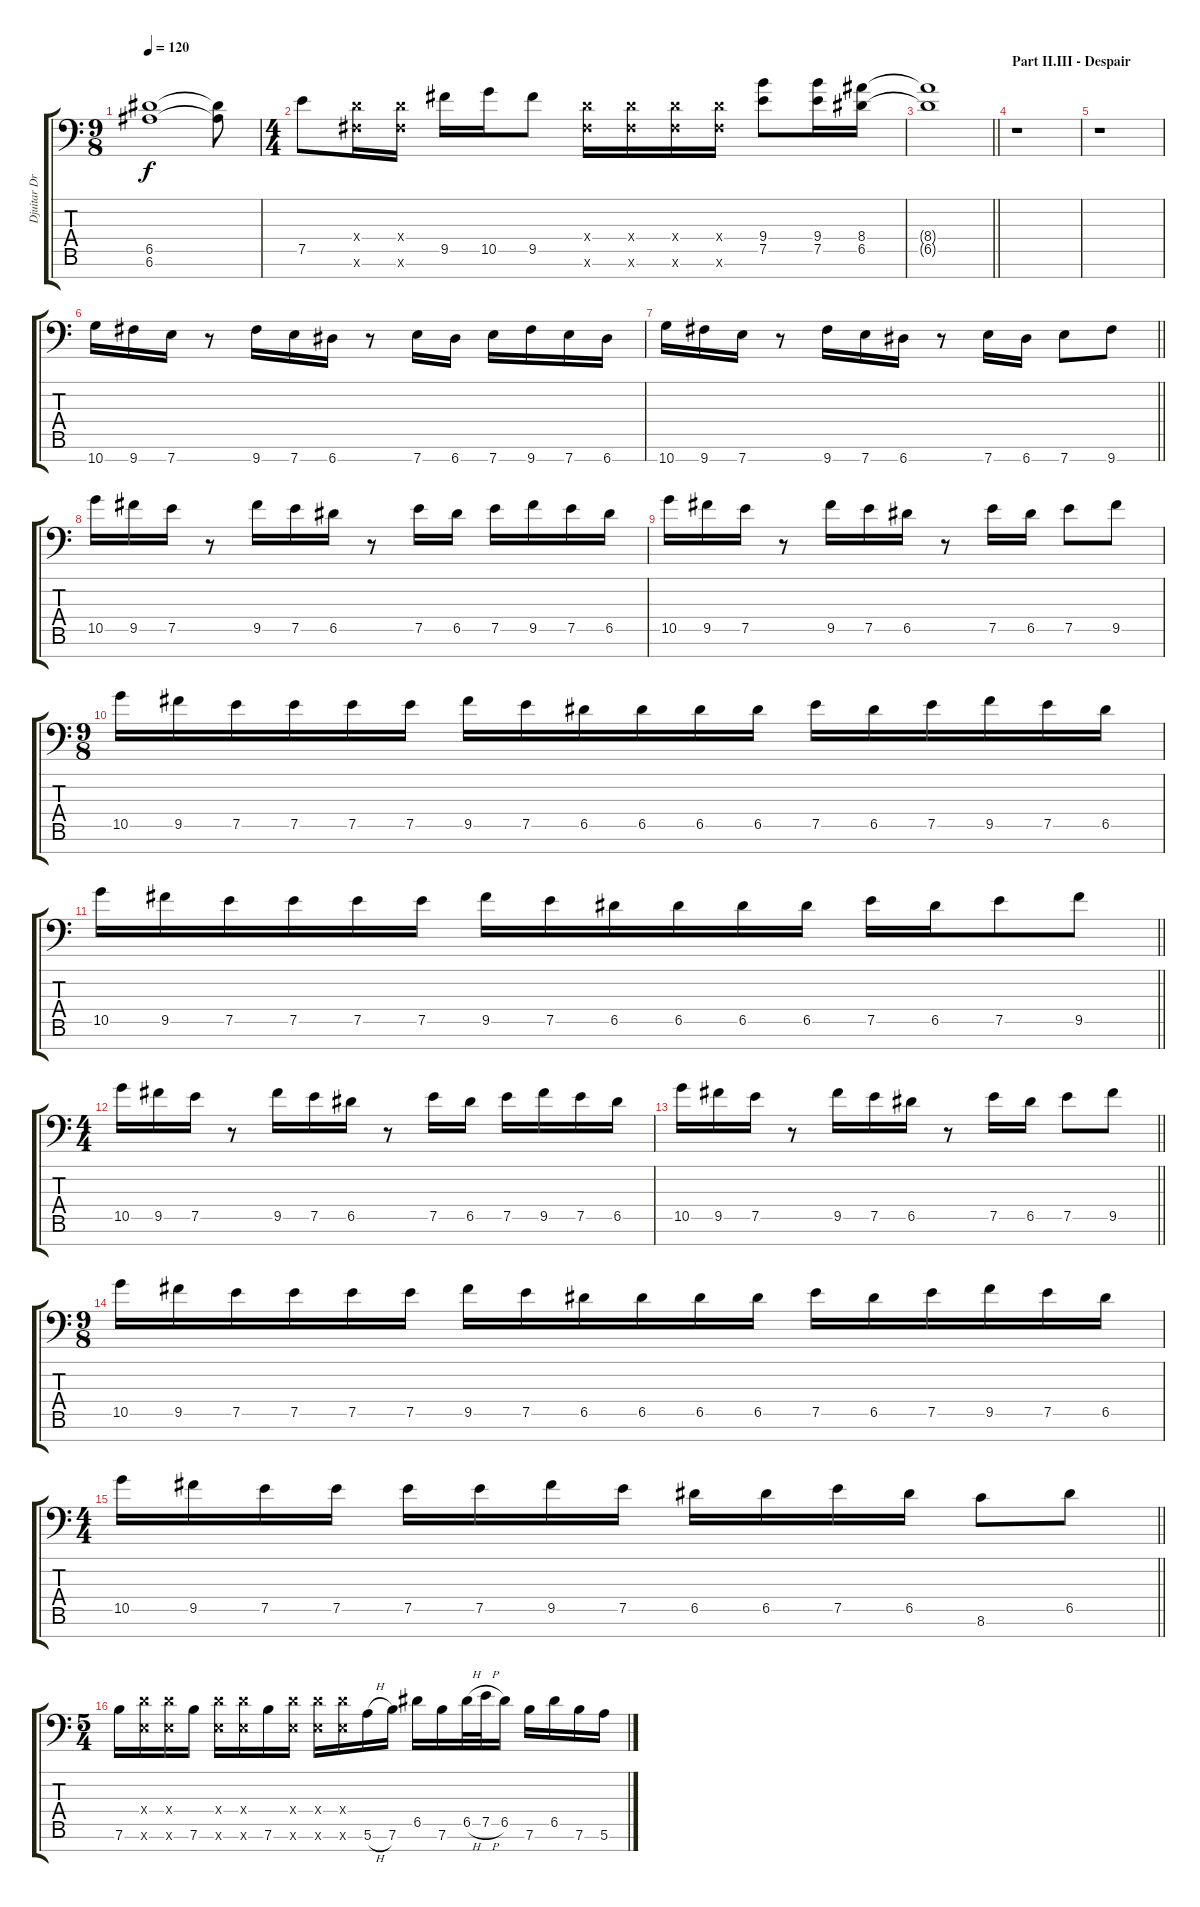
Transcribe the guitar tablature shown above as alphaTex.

\track ("Djuitar Dropped A" "Djuitar Dr") {instrument distortionguitar}
\staff {score tabs}
\tuning (E4 B3 G3 D3 A2 E2 A1) {hide}
\ts (9 8)
\tempo 120
\clef f4
\ks c
(6.5{t} 6.6{t}).1{dy f} (6.5{t} 6.6{t}).8 |
\ts (4 4)
7.5.8 (0.4{x} 2.6{x}).16 (0.4{x} 2.6{x}).16 9.5.16 10.5.16 9.5.8 (0.4{x} 2.6{x}).16 (0.4{x} 2.6{x}).16 (0.4{x} 2.6{x}).16 (0.4{x} 2.6{x}).16 (9.4 7.5).8 (9.4 7.5).16 (8.4 6.5).16 |
\barLineRight lightlight
(8.4{t} 6.5{t}).1 |
\section ("" "Part II.III - Despair")
r.1 |
r.1 |
10.7.16 9.7.16 7.7.16 r.8 9.7.16 7.7.16 6.7.16 r.8 7.7.16 6.7.16 7.7.16 9.7.16 7.7.16 6.7.16 |
\barLineRight lightlight
10.7.16 9.7.16 7.7.16 r.8 9.7.16 7.7.16 6.7.16 r.8 7.7.16 6.7.16 7.7.8 9.7.8 |
10.5.16 9.5.16 7.5.16 r.8 9.5.16 7.5.16 6.5.16 r.8 7.5.16 6.5.16 7.5.16 9.5.16 7.5.16 6.5.16 |
10.5.16 9.5.16 7.5.16 r.8 9.5.16 7.5.16 6.5.16 r.8 7.5.16 6.5.16 7.5.8 9.5.8 |
\ts (9 8)
10.5.16 9.5.16 7.5.16 7.5.16 7.5.16 7.5.16 9.5.16 7.5.16 6.5.16 6.5.16 6.5.16 6.5.16 7.5.16 6.5.16 7.5.16 9.5.16 7.5.16 6.5.16 |
\barLineRight lightlight
10.5.16 9.5.16 7.5.16 7.5.16 7.5.16 7.5.16 9.5.16 7.5.16 6.5.16 6.5.16 6.5.16 6.5.16 7.5.16 6.5.16 7.5.8 9.5.8 |
\ts (4 4)
10.5.16 9.5.16 7.5.16 r.8 9.5.16 7.5.16 6.5.16 r.8 7.5.16 6.5.16 7.5.16 9.5.16 7.5.16 6.5.16 |
\barLineRight lightlight
10.5.16 9.5.16 7.5.16 r.8 9.5.16 7.5.16 6.5.16 r.8 7.5.16 6.5.16 7.5.8 9.5.8 |
\ts (9 8)
10.5.16 9.5.16 7.5.16 7.5.16 7.5.16 7.5.16 9.5.16 7.5.16 6.5.16 6.5.16 6.5.16 6.5.16 7.5.16 6.5.16 7.5.16 9.5.16 7.5.16 6.5.16 |
\ts (4 4)
\barLineRight lightlight
10.5.16 9.5.16 7.5.16 7.5.16 7.5.16 7.5.16 9.5.16 7.5.16 6.5.16 6.5.16 7.5.16 6.5.16 8.6.8 6.5.8 |
\ts (5 4)
\section ("" "")
7.6.16 (0.4{x} 0.6{x}).16 (0.4{x} 0.6{x}).16 7.6.16 (0.4{x} 0.6{x}).16 (0.4{x} 0.6{x}).16 7.6.16 (0.4{x} 0.6{x}).16 (0.4{x} 0.6{x}).16 (0.4{x} 0.6{x}).16 5.6{h}.16 7.6.16 6.5.16 7.6.16 6.5{h}.32 7.5{h}.32 6.5.16 7.6.16 6.5.16 7.6.16 5.6.16
